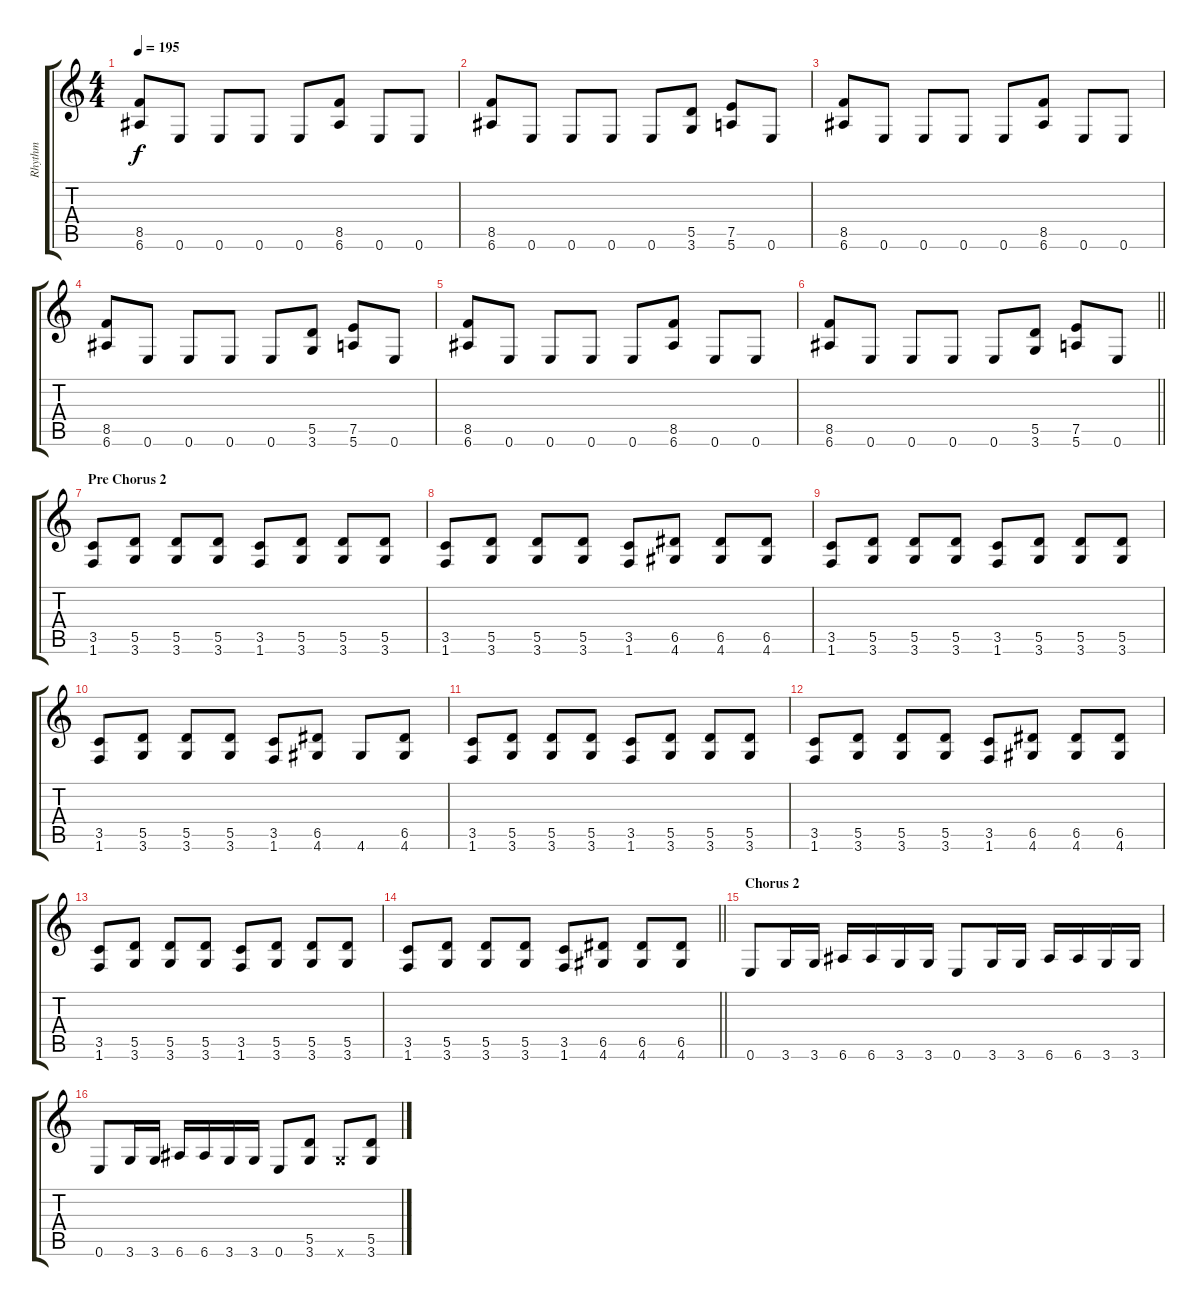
\track ("Rhythm" "Rhythm") {instrument overdrivenguitar}
\staff {score tabs}
\tuning (E4 B3 G3 D3 A2 E2) {hide}
\ts (4 4)
\tempo 195
\clef g2
\ks c
(8.5 6.6).8{dy f} 0.6.8 0.6.8 0.6.8 0.6.8 (8.5 6.6).8 0.6.8 0.6.8 |
(8.5 6.6).8 0.6.8 0.6.8 0.6.8 0.6.8 (5.5 3.6).8 (7.5 5.6).8 0.6.8 |
(8.5 6.6).8 0.6.8 0.6.8 0.6.8 0.6.8 (8.5 6.6).8 0.6.8 0.6.8 |
(8.5 6.6).8 0.6.8 0.6.8 0.6.8 0.6.8 (5.5 3.6).8 (7.5 5.6).8 0.6.8 |
(8.5 6.6).8 0.6.8 0.6.8 0.6.8 0.6.8 (8.5 6.6).8 0.6.8 0.6.8 |
\barLineRight lightlight
(8.5 6.6).8 0.6.8 0.6.8 0.6.8 0.6.8 (5.5 3.6).8 (7.5 5.6).8 0.6.8 |
\section ("" "Pre Chorus 2")
(3.5 1.6).8 (5.5 3.6).8 (5.5 3.6).8 (5.5 3.6).8 (3.5 1.6).8 (5.5 3.6).8 (5.5 3.6).8 (5.5 3.6).8 |
(3.5 1.6).8 (5.5 3.6).8 (5.5 3.6).8 (5.5 3.6).8 (3.5 1.6).8 (6.5 4.6).8 (6.5 4.6).8 (6.5 4.6).8 |
(3.5 1.6).8 (5.5 3.6).8 (5.5 3.6).8 (5.5 3.6).8 (3.5 1.6).8 (5.5 3.6).8 (5.5 3.6).8 (5.5 3.6).8 |
(3.5 1.6).8 (5.5 3.6).8 (5.5 3.6).8 (5.5 3.6).8 (3.5 1.6).8 (6.5 4.6).8 4.6.8 (6.5 4.6).8 |
(3.5 1.6).8 (5.5 3.6).8 (5.5 3.6).8 (5.5 3.6).8 (3.5 1.6).8 (5.5 3.6).8 (5.5 3.6).8 (5.5 3.6).8 |
(3.5 1.6).8 (5.5 3.6).8 (5.5 3.6).8 (5.5 3.6).8 (3.5 1.6).8 (6.5 4.6).8 (6.5 4.6).8 (6.5 4.6).8 |
(3.5 1.6).8 (5.5 3.6).8 (5.5 3.6).8 (5.5 3.6).8 (3.5 1.6).8 (5.5 3.6).8 (5.5 3.6).8 (5.5 3.6).8 |
\barLineRight lightlight
(3.5 1.6).8 (5.5 3.6).8 (5.5 3.6).8 (5.5 3.6).8 (3.5 1.6).8 (6.5 4.6).8 (6.5 4.6).8 (6.5 4.6).8 |
\section ("" "Chorus 2")
0.6.8 3.6.16 3.6.16 6.6.16 6.6.16 3.6.16 3.6.16 0.6.8 3.6.16 3.6.16 6.6.16 6.6.16 3.6.16 3.6.16 |
0.6.8 3.6.16 3.6.16 6.6.16 6.6.16 3.6.16 3.6.16 0.6.8 (5.5 3.6).8 3.6{x}.8 (5.5 3.6).8
